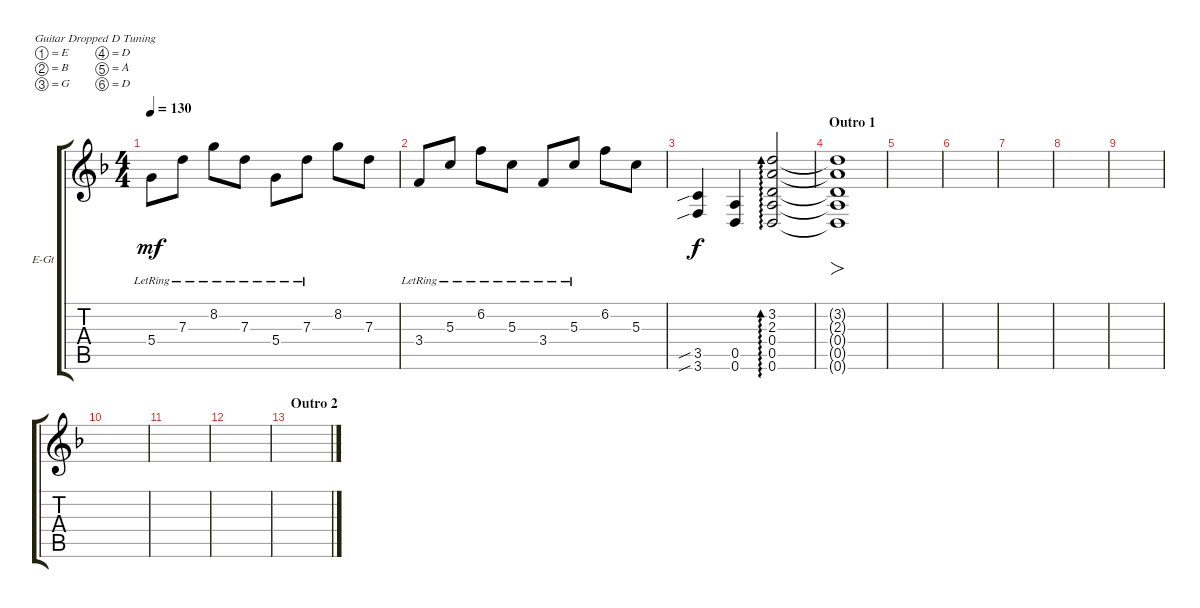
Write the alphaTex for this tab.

\defaultSystemsLayout 4
\bracketExtendMode groupsimilarinstruments
\firstSystemTrackNameOrientation horizontal
\otherSystemsTrackNameOrientation horizontal
\track ("Guitar 1 Overdrive" "E-Gt") {instrument electricguitarclean}
\staff {score tabs}
\tuning (E4 B3 G3 D3 A2 D2)
\ts (4 4)
\tempo 130
\clef g2
\ks dminor
5.4{lr}.8{dy mf} 7.3{lr}.8 8.2{lr}.8 7.3{lr}.8 5.4{lr}.8 7.3{lr}.8 8.2.8 7.3.8 |
3.4{lr}.8 5.3{lr}.8 6.2{lr}.8 5.3{lr}.8 3.4{lr}.8 5.3{lr}.8 6.2.8 5.3.8 |
(3.5{sib} 3.6{sib}).4{dy f} (0.5 0.6).4 (0.5 0.4 2.3 3.2 0.6).2{ad 0} |
\section ("" "Outro 1")
(0.5{t} 0.4{t} 2.3{t} 3.2{t} 0.6{t}).1{fo} |
|
|
|
|
|
|
|
|
\section ("" "Outro 2")
